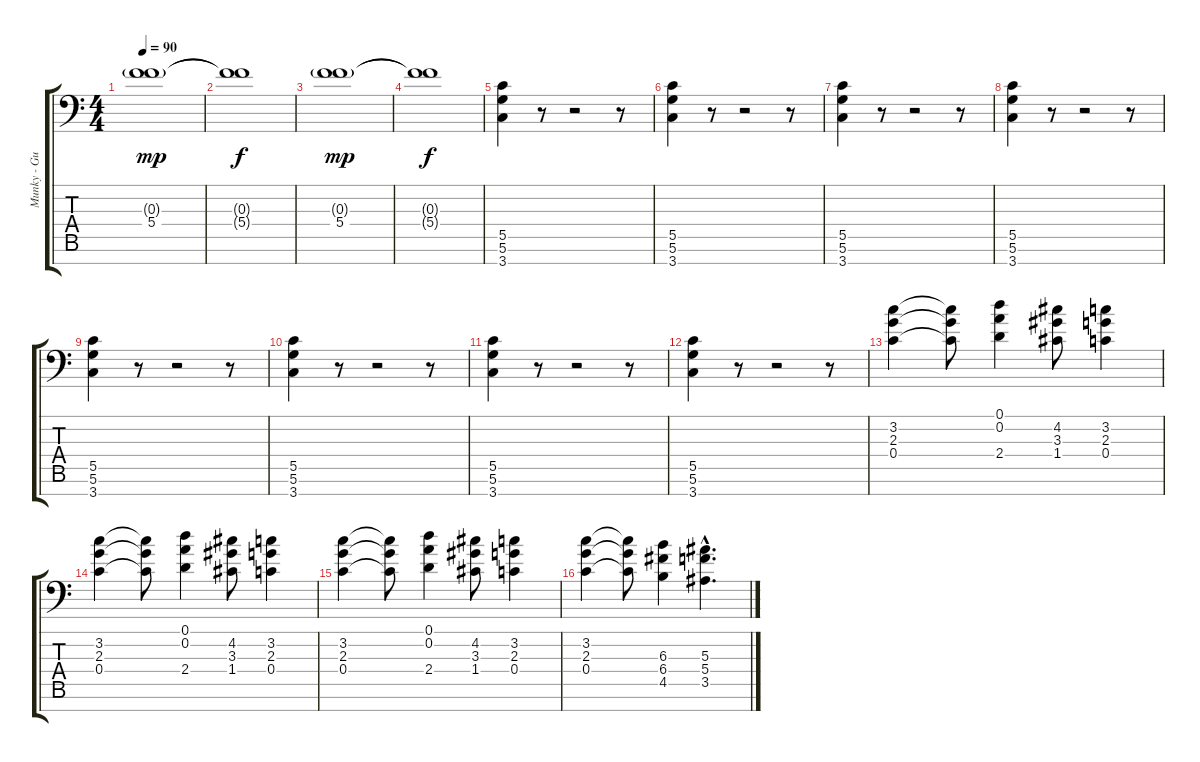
\track ("Munky - Guitar" "Munky - Gu") {instrument distortionguitar}
\staff {score tabs}
\tuning (D4 A3 F3 C3 G2 D2 A1) {hide}
\ts (4 4)
\tempo 90
\clef f4
\ks c
(0.3{g} 5.4).1{dy mp} |
(0.3{t} 5.4{t}).1{dy f} |
(0.3{g} 5.4).1{dy mp} |
(0.3{t} 5.4{t}).1{dy f} |
(5.5 5.6 3.7).4 r.8 r.2 r.8 |
(5.5 5.6 3.7).4 r.8 r.2 r.8 |
(5.5 5.6 3.7).4 r.8 r.2 r.8 |
(5.5 5.6 3.7).4 r.8 r.2 r.8 |
(5.5 5.6 3.7).4 r.8 r.2 r.8 |
(5.5 5.6 3.7).4 r.8 r.2 r.8 |
(5.5 5.6 3.7).4 r.8 r.2 r.8 |
(5.5 5.6 3.7).4 r.8 r.2 r.8 |
(3.2 2.3 0.4).4 (3.2{t} 2.3{t} 0.4{t}).8 (0.1 0.2 2.4).4 (4.2 3.3 1.4).8 (3.2 2.3 0.4).4 |
(3.2 2.3 0.4).4 (3.2{t} 2.3{t} 0.4{t}).8 (0.1 0.2 2.4).4 (4.2 3.3 1.4).8 (3.2 2.3 0.4).4 |
(3.2 2.3 0.4).4 (3.2{t} 2.3{t} 0.4{t}).8 (0.1 0.2 2.4).4 (4.2 3.3 1.4).8 (3.2 2.3 0.4).4 |
(3.2 2.3 0.4).4 (3.2{t} 2.3{t} 0.4{t}).8 (6.3 6.4 4.5).4 (5.3{hac} 5.4{hac} 3.5{hac}).4{d}
